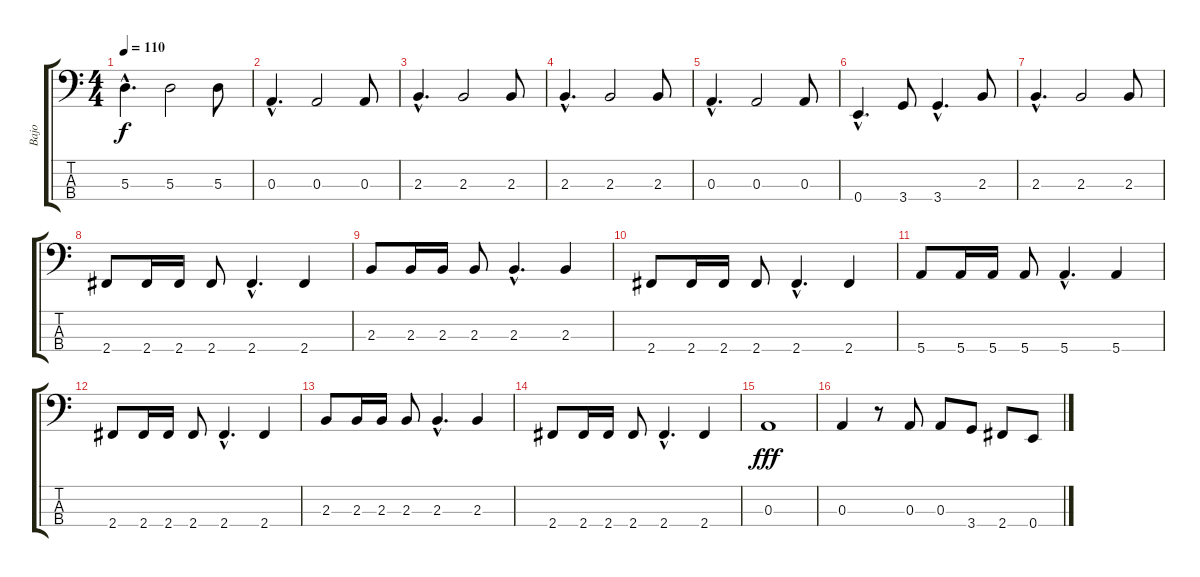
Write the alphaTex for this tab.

\track ("Bajo" "Bajo") {instrument electricbasspick}
\staff {score tabs}
\tuning (G2 D2 A1 E1) {hide}
\ts (4 4)
\tempo 110
\clef f4
\ks c
5.3{hac}.4{d dy f} 5.3.2 5.3.8 |
0.3{hac}.4{d} 0.3.2 0.3.8 |
2.3{hac}.4{d} 2.3.2 2.3.8 |
2.3{hac}.4{d} 2.3.2 2.3.8 |
0.3{hac}.4{d} 0.3.2 0.3.8 |
0.4{hac}.4{d} 3.4.8 3.4{hac}.4{d} 2.3.8 |
2.3{hac}.4{d} 2.3.2 2.3.8 |
2.4.8 2.4.16 2.4.16 2.4.8 2.4{hac}.4{d} 2.4.4 |
2.3.8 2.3.16 2.3.16 2.3.8 2.3{hac}.4{d} 2.3.4 |
2.4.8 2.4.16 2.4.16 2.4.8 2.4{hac}.4{d} 2.4.4 |
5.4.8 5.4.16 5.4.16 5.4.8 5.4{hac}.4{d} 5.4.4 |
2.4.8 2.4.16 2.4.16 2.4.8 2.4{hac}.4{d} 2.4.4 |
2.3.8 2.3.16 2.3.16 2.3.8 2.3{hac}.4{d} 2.3.4 |
2.4.8 2.4.16 2.4.16 2.4.8 2.4{hac}.4{d} 2.4.4 |
0.3.1{dy fff} |
0.3.4 r.8 0.3.8 0.3.8 3.4.8 2.4.8 0.4.8
